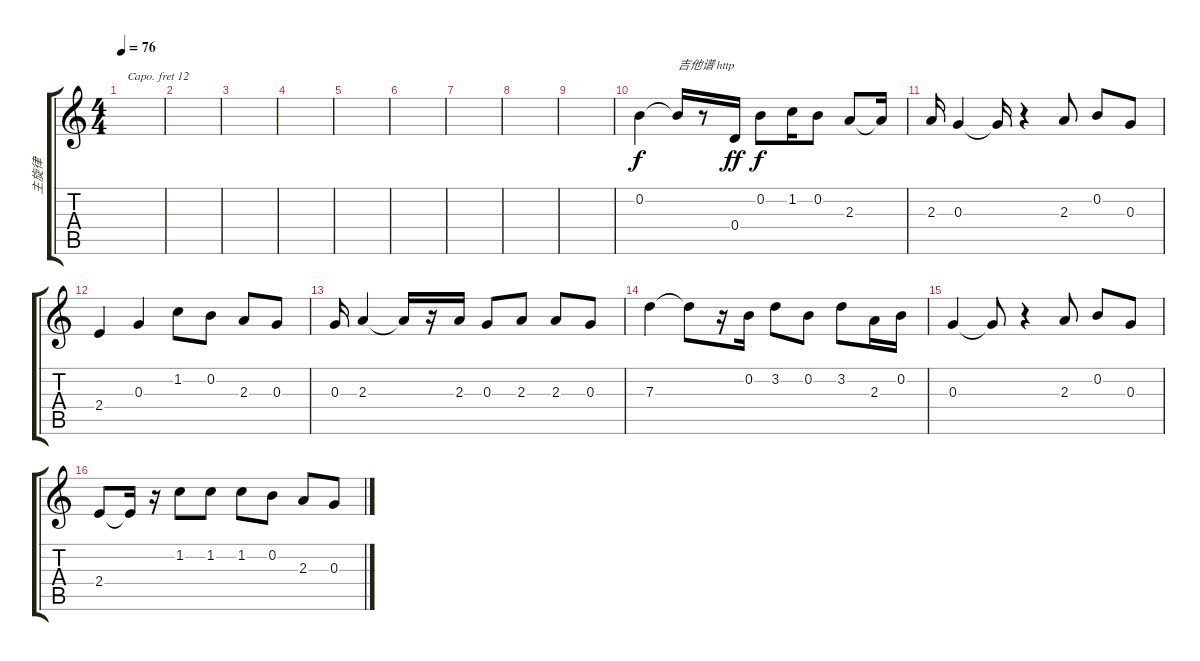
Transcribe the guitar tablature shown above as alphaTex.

\track ("主旋律" "主旋律") {instrument tenorsax}
\staff {score tabs}
\capo 12
\tuning (E4 B3 G3 D3 A2 E2) {hide}
\ts (4 4)
\tempo 76
\clef g2
\ks c
|
|
|
|
|
|
|
|
|
0.2.4 0.2{t}.16{txt "吉他谱 http"} r.8 0.4.16{dy ff} 0.2.8{dy f} 1.2.16 0.2.8 2.3.8 2.3{t}.16 |
2.3.16 0.3.4 0.3{t}.16 r.4 2.3.8 0.2.8 0.3.8 |
2.4.4 0.3.4 1.2.8 0.2.8 2.3.8 0.3.8 |
0.3.16 2.3.4 2.3{t}.16 r.16 2.3.16 0.3.8 2.3.8 2.3.8 0.3.8 |
7.3.4 7.3{t}.8 r.16 0.2.16 3.2.8 0.2.8 3.2.8 2.3.16 0.2.16 |
0.3.4 0.3{t}.8 r.4 2.3.8 0.2.8 0.3.8 |
2.4.8 2.4{t}.16 r.16 1.2.8 1.2.8 1.2.8 0.2.8 2.3.8 0.3.8
